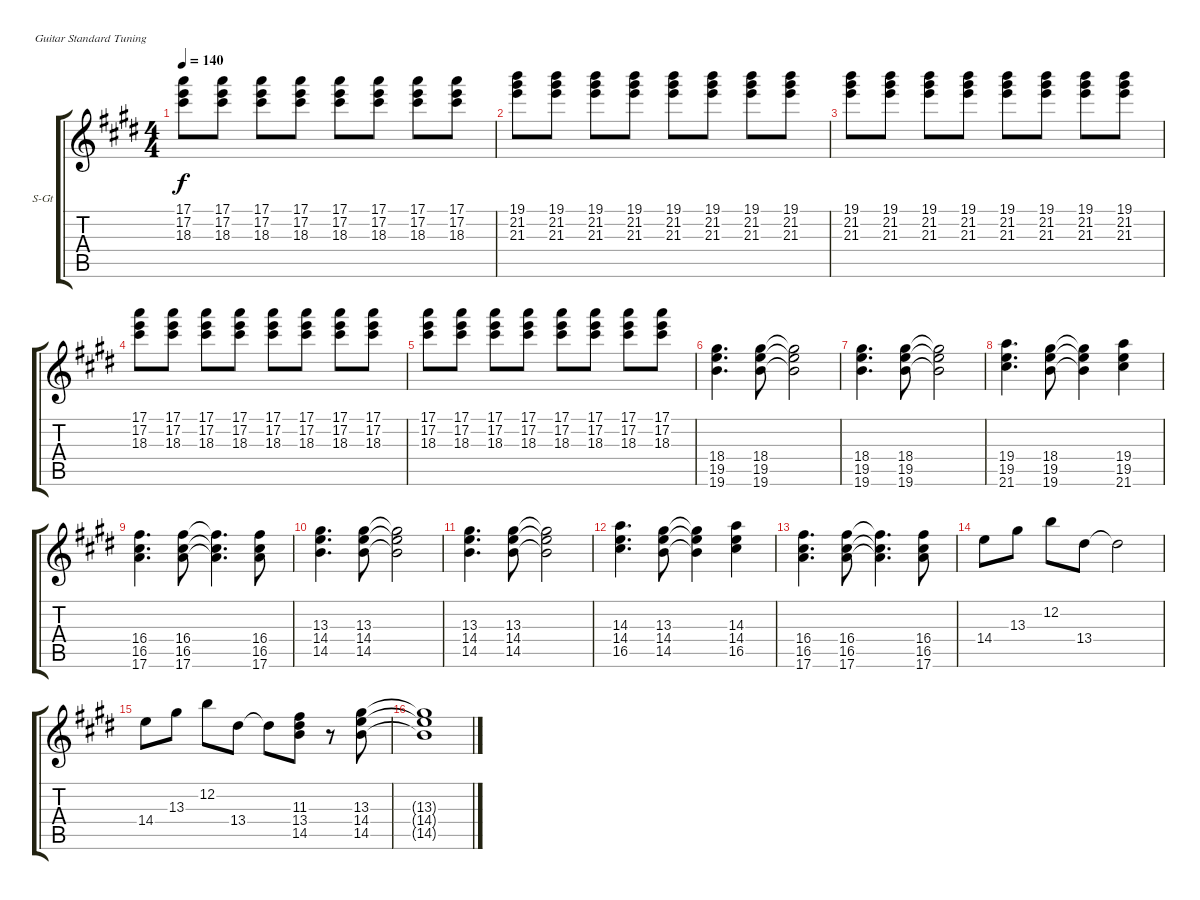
\bracketExtendMode groupsimilarinstruments
\firstSystemTrackNameOrientation horizontal
\otherSystemsTrackNameOrientation horizontal
\track ("Piano" "S-Gt") {instrument brightacousticpiano}
\staff {score tabs}
\tuning (E4 B3 G3 D3 A2 E2)
\displaytranspose 12
\ts (4 4)
\tempo 140
\clef g2
\ks e
(17.1 17.2 18.3).8{dy f} (17.1 17.2 18.3).8 (17.1 17.2 18.3).8 (17.1 17.2 18.3).8 (17.1 17.2 18.3).8 (17.1 17.2 18.3).8 (17.1 17.2 18.3).8 (17.1 17.2 18.3).8 |
(19.1 21.2 21.3).8 (19.1 21.2 21.3).8 (19.1 21.2 21.3).8 (19.1 21.2 21.3).8 (19.1 21.2 21.3).8 (19.1 21.2 21.3).8 (19.1 21.2 21.3).8 (19.1 21.2 21.3).8 |
(19.1 21.2 21.3).8 (19.1 21.2 21.3).8 (19.1 21.2 21.3).8 (19.1 21.2 21.3).8 (19.1 21.2 21.3).8 (19.1 21.2 21.3).8 (19.1 21.2 21.3).8 (19.1 21.2 21.3).8 |
(17.1 17.2 18.3).8 (17.1 17.2 18.3).8 (17.1 17.2 18.3).8 (17.1 17.2 18.3).8 (17.1 17.2 18.3).8 (17.1 17.2 18.3).8 (17.1 17.2 18.3).8 (17.1 17.2 18.3).8 |
(17.1 17.2 18.3).8 (17.1 17.2 18.3).8 (17.1 17.2 18.3).8 (17.1 17.2 18.3).8 (17.1 17.2 18.3).8 (17.1 17.2 18.3).8 (17.1 17.2 18.3).8 (17.1 17.2 18.3).8 |
(18.4 19.5 19.6).4{d} (18.4 19.5 19.6).8 (18.4{t} 19.5{t} 19.6{t}).2 |
(18.4 19.5 19.6).4{d} (18.4 19.5 19.6).8 (18.4{t} 19.5{t} 19.6{t}).2 |
(19.4 19.5 21.6).4{d} (18.4 19.5 19.6).8 (18.4{t} 19.5{t} 19.6{t}).4 (19.4 19.5 21.6).4 |
(16.4 16.5 17.6).4{d} (16.4 16.5 17.6).8 (16.4{t} 16.5{t} 17.6{t}).4{d} (16.4 16.5 17.6).8 |
(13.3 14.4 14.5).4{d} (13.3 14.4 14.5).8 (13.3{t} 14.4{t} 14.5{t}).2 |
(13.3 14.4 14.5).4{d} (13.3 14.4 14.5).8 (13.3{t} 14.4{t} 14.5{t}).2 |
(14.3 14.4 16.5).4{d} (13.3 14.4 14.5).8 (13.3{t} 14.4{t} 14.5{t}).4 (14.3 14.4 16.5).4 |
(16.4 16.5 17.6).4{d} (16.4 16.5 17.6).8 (16.4{t} 16.5{t} 17.6{t}).4{d} (16.4 16.5 17.6).8 |
14.4.8 13.3.8 12.2.8 13.4.8 13.4{t}.2 |
14.4.8 13.3.8 12.2.8 13.4.8 13.4{t}.8 (11.3 13.4 14.5).8 r.8 (13.3 14.4 14.5).8 |
(13.3{t} 14.4{t} 14.5{t}).1
